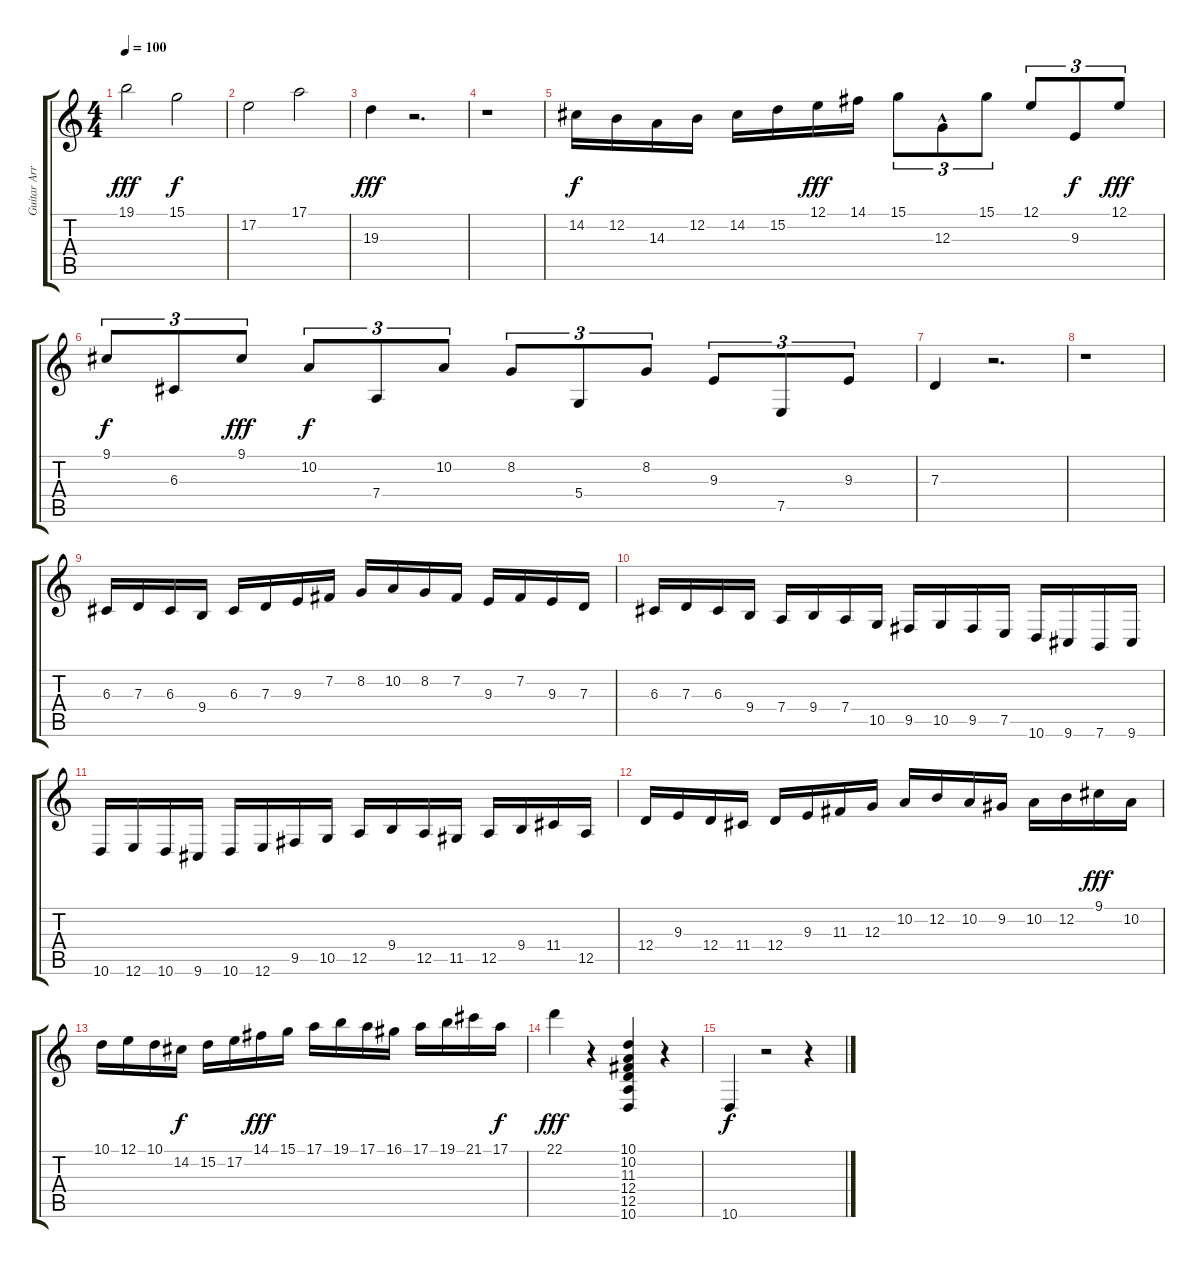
\track ("Guitar Arrangement" "Guitar Arr") {instrument violin}
\staff {score tabs}
\tuning (E4 B3 G3 D3 A2 E2) {hide}
\ts (4 4)
\tempo 100
\clef g2
\ks c
19.1.2{dy fff} 15.1.2{dy f} |
17.2.2 17.1.2 |
19.3.4{dy fff} r.2{d} |
r.1 |
14.2.16{dy f} 12.2.16 14.3.16 12.2.16 14.2.16 15.2.16 12.1.16{dy fff} 14.1.16 15.1.8{tu (3 2)} 12.3{hac}.8{tu (3 2)} 15.1.8{tu (3 2)} 12.1.8{tu (3 2)} 9.3.8{tu (3 2) dy f} 12.1.8{tu (3 2) dy fff} |
9.1.8{tu (3 2) dy f} 6.3.8{tu (3 2)} 9.1.8{tu (3 2) dy fff} 10.2.8{tu (3 2) dy f} 7.4.8{tu (3 2)} 10.2.8{tu (3 2)} 8.2.8{tu (3 2)} 5.4.8{tu (3 2)} 8.2.8{tu (3 2)} 9.3.8{tu (3 2)} 7.5.8{tu (3 2)} 9.3.8{tu (3 2)} |
7.3.4 r.2{d} |
r.1 |
6.3.16 7.3.16 6.3.16 9.4.16 6.3.16 7.3.16 9.3.16 7.2.16 8.2.16 10.2.16 8.2.16 7.2.16 9.3.16 7.2.16 9.3.16 7.3.16 |
6.3.16 7.3.16 6.3.16 9.4.16 7.4.16 9.4.16 7.4.16 10.5.16 9.5.16 10.5.16 9.5.16 7.5.16 10.6.16 9.6.16 7.6.16 9.6.16 |
10.6.16 12.6.16 10.6.16 9.6.16 10.6.16 12.6.16 9.5.16 10.5.16 12.5.16 9.4.16 12.5.16 11.5.16 12.5.16 9.4.16 11.4.16 12.5.16 |
12.4.16 9.3.16 12.4.16 11.4.16 12.4.16 9.3.16 11.3.16 12.3.16 10.2.16 12.2.16 10.2.16 9.2.16 10.2.16 12.2.16 9.1.16{dy fff} 10.2.16 |
10.1.16 12.1.16 10.1.16 14.2.16{dy f} 15.2.16 17.2.16 14.1.16{dy fff} 15.1.16 17.1.16 19.1.16 17.1.16 16.1.16 17.1.16 19.1.16 21.1.16 17.1.16{dy f} |
22.1.4{dy fff} r.4 (10.1 10.2 11.3 12.4 12.5 10.6).4 r.4 |
10.6.4{dy f} r.2 r.4
